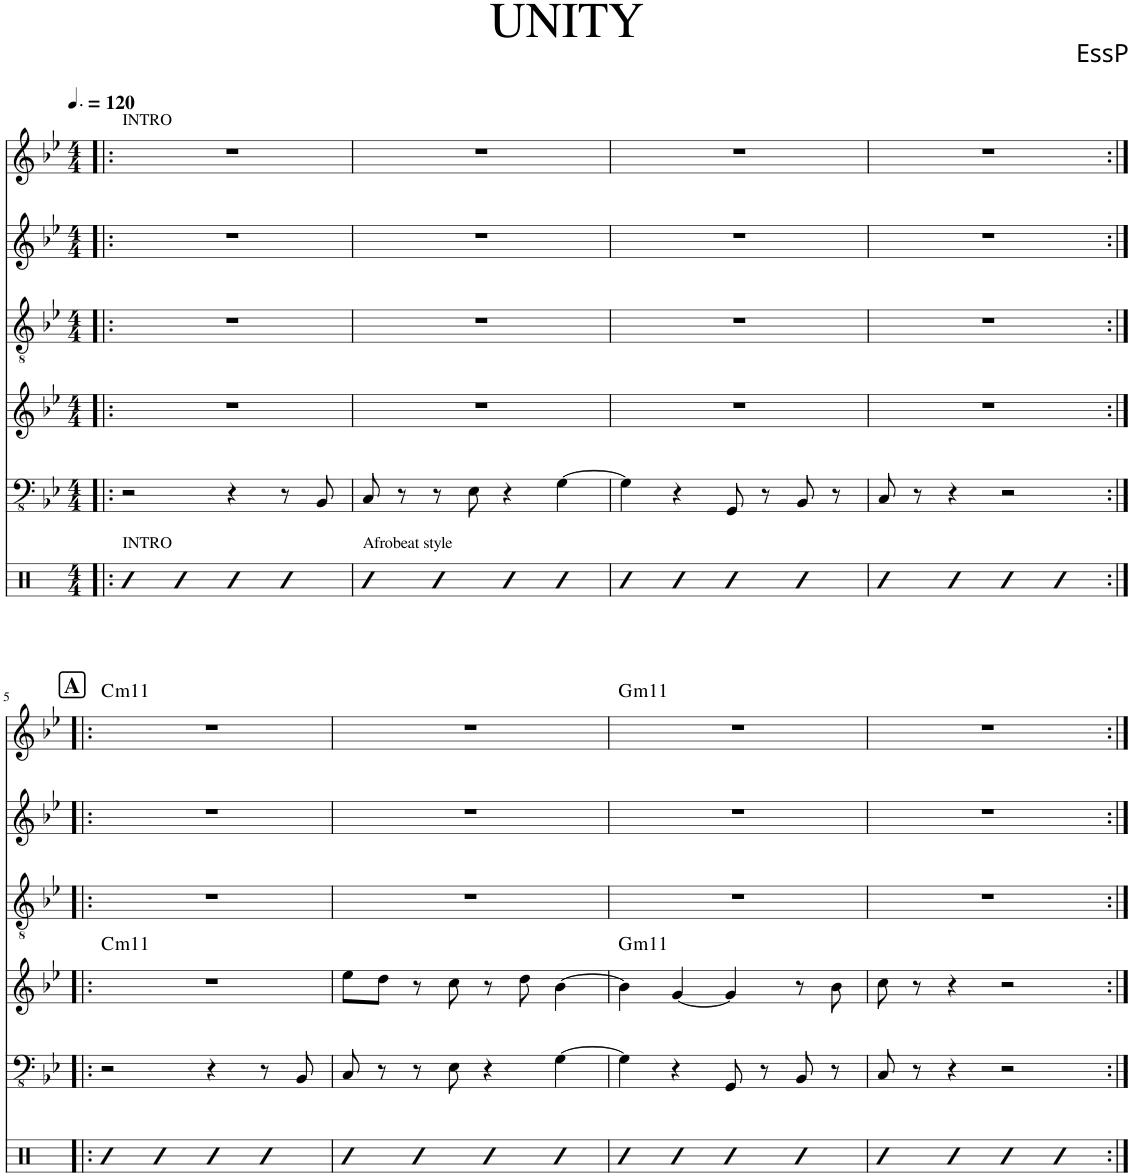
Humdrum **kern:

**kern	**kern	**kern	**harte	**kern	**kern	**kern	**harte
*part6	*part5	*part4	*part4	*part3	*part2	*part1	*part1
*staff6	*staff5	*staff4	*	*staff3	*staff2	*staff1	*
*I"Drumset	*I"Electric Bass	*I"Piano	*	*I"Tenor Saxophone	*I"Alto Saxophone	*I"Bb Trumpet	*
*	*I'Elec b	*I'Pno	*	*I'T Sax	*I'A Sax	*I'Tpt	*
*clefX	*clefFv4	*clefG2	*	*clefGv2	*clefG2	*clefG2	*
*	*	*	*	*ITrd8c14	*ITrd5c9	*ITrd1c2	*
*k[]	*k[b-e-]	*k[b-e-]	*	*k[b-e-]	*k[b-e-]	*k[b-e-]	*
*M4/4	*M4/4	*M4/4	*	*M4/4	*M4/4	*M4/4	*
*MM180	*MM180	*MM180	*	*MM180	*MM180	*MM180	*
=1!|:	=1!|:	=1!|:	=1!|:	=1!|:	=1!|:	=1!|:	=1!|:
!	!	!	!	!	!	!LO:TX:a:t=INTRO	!
!LO:TX:a:t=INTRO	!	!	!	!	!	!	!
4R	2r	1r	.	1r	1r	1r	.
4R	.	.	.	.	.	.	.
4R	4r	.	.	.	.	.	.
4R	8r	.	.	.	.	.	.
.	8BBB-/	.	.	.	.	.	.
=2	=2	=2	=2	=2	=2	=2	=2
!LO:TX:a:t=Afrobeat style	!	!	!	!	!	!	!
4R	8CC/	1r	.	1r	1r	1r	.
.	8r	.	.	.	.	.	.
4R	8r	.	.	.	.	.	.
.	8EE-\	.	.	.	.	.	.
4R	4r	.	.	.	.	.	.
4R	[4GG\	.	.	.	.	.	.
=3	=3	=3	=3	=3	=3	=3	=3
4R	4GG\]	1r	.	1r	1r	1r	.
4R	4r	.	.	.	.	.	.
4R	8GGG/	.	.	.	.	.	.
.	8r	.	.	.	.	.	.
4R	8BBB-/	.	.	.	.	.	.
.	8r	.	.	.	.	.	.
=4	=4	=4	=4	=4	=4	=4	=4
4R	8CC/	1r	.	1r	1r	1r	.
.	8r	.	.	.	.	.	.
4R	4r	.	.	.	.	.	.
4R	2r	.	.	.	.	.	.
4R	.	.	.	.	.	.	.
!!LO:LB:g=z
!!LO:REH:place=s1:a:B:cj:fs=14:t=A
=5:|!|:	=5:|!|:	=5:|!|:	=5:|!|:	=5:|!|:	=5:|!|:	=5:|!|:	=5:|!|:
!	!	!	!LO:H:kt=m11	!	!	!	!LO:H:kt=m11
4R	2r	1r	C:min9(11)	1r	1r	1r	C:min9(11)
4R	.	.	.	.	.	.	.
4R	4r	.	.	.	.	.	.
4R	8r	.	.	.	.	.	.
.	8BBB-/	.	.	.	.	.	.
=6	=6	=6	=6	=6	=6	=6	=6
4R	8CC/	8ee-\L	.	1r	1r	1r	.
.	8r	8dd\J	.	.	.	.	.
4R	8r	8r	.	.	.	.	.
.	8EE-\	8cc\	.	.	.	.	.
4R	4r	8r	.	.	.	.	.
.	.	8dd\	.	.	.	.	.
4R	[4GG\	[4b-\	.	.	.	.	.
=7	=7	=7	=7	=7	=7	=7	=7
!	!	!	!LO:H:kt=m11	!	!	!	!LO:H:kt=m11
4R	4GG\]	4b-\]	G:min9(11)	1r	1r	1r	G:min9(11)
4R	4r	[4g/	.	.	.	.	.
4R	8GGG/	4g/]	.	.	.	.	.
.	8r	.	.	.	.	.	.
4R	8BBB-/	8r	.	.	.	.	.
.	8r	8b-\	.	.	.	.	.
=8	=8	=8	=8	=8	=8	=8	=8
4R	8CC/	8cc\	.	1r	1r	1r	.
.	8r	8r	.	.	.	.	.
4R	4r	4r	.	.	.	.	.
4R	2r	2r	.	.	.	.	.
4R	.	.	.	.	.	.	.
=:|!	=:|!	=:|!	=:|!	=:|!	=:|!	=:|!	=:|!
*-	*-	*-	*-	*-	*-	*-	*-
